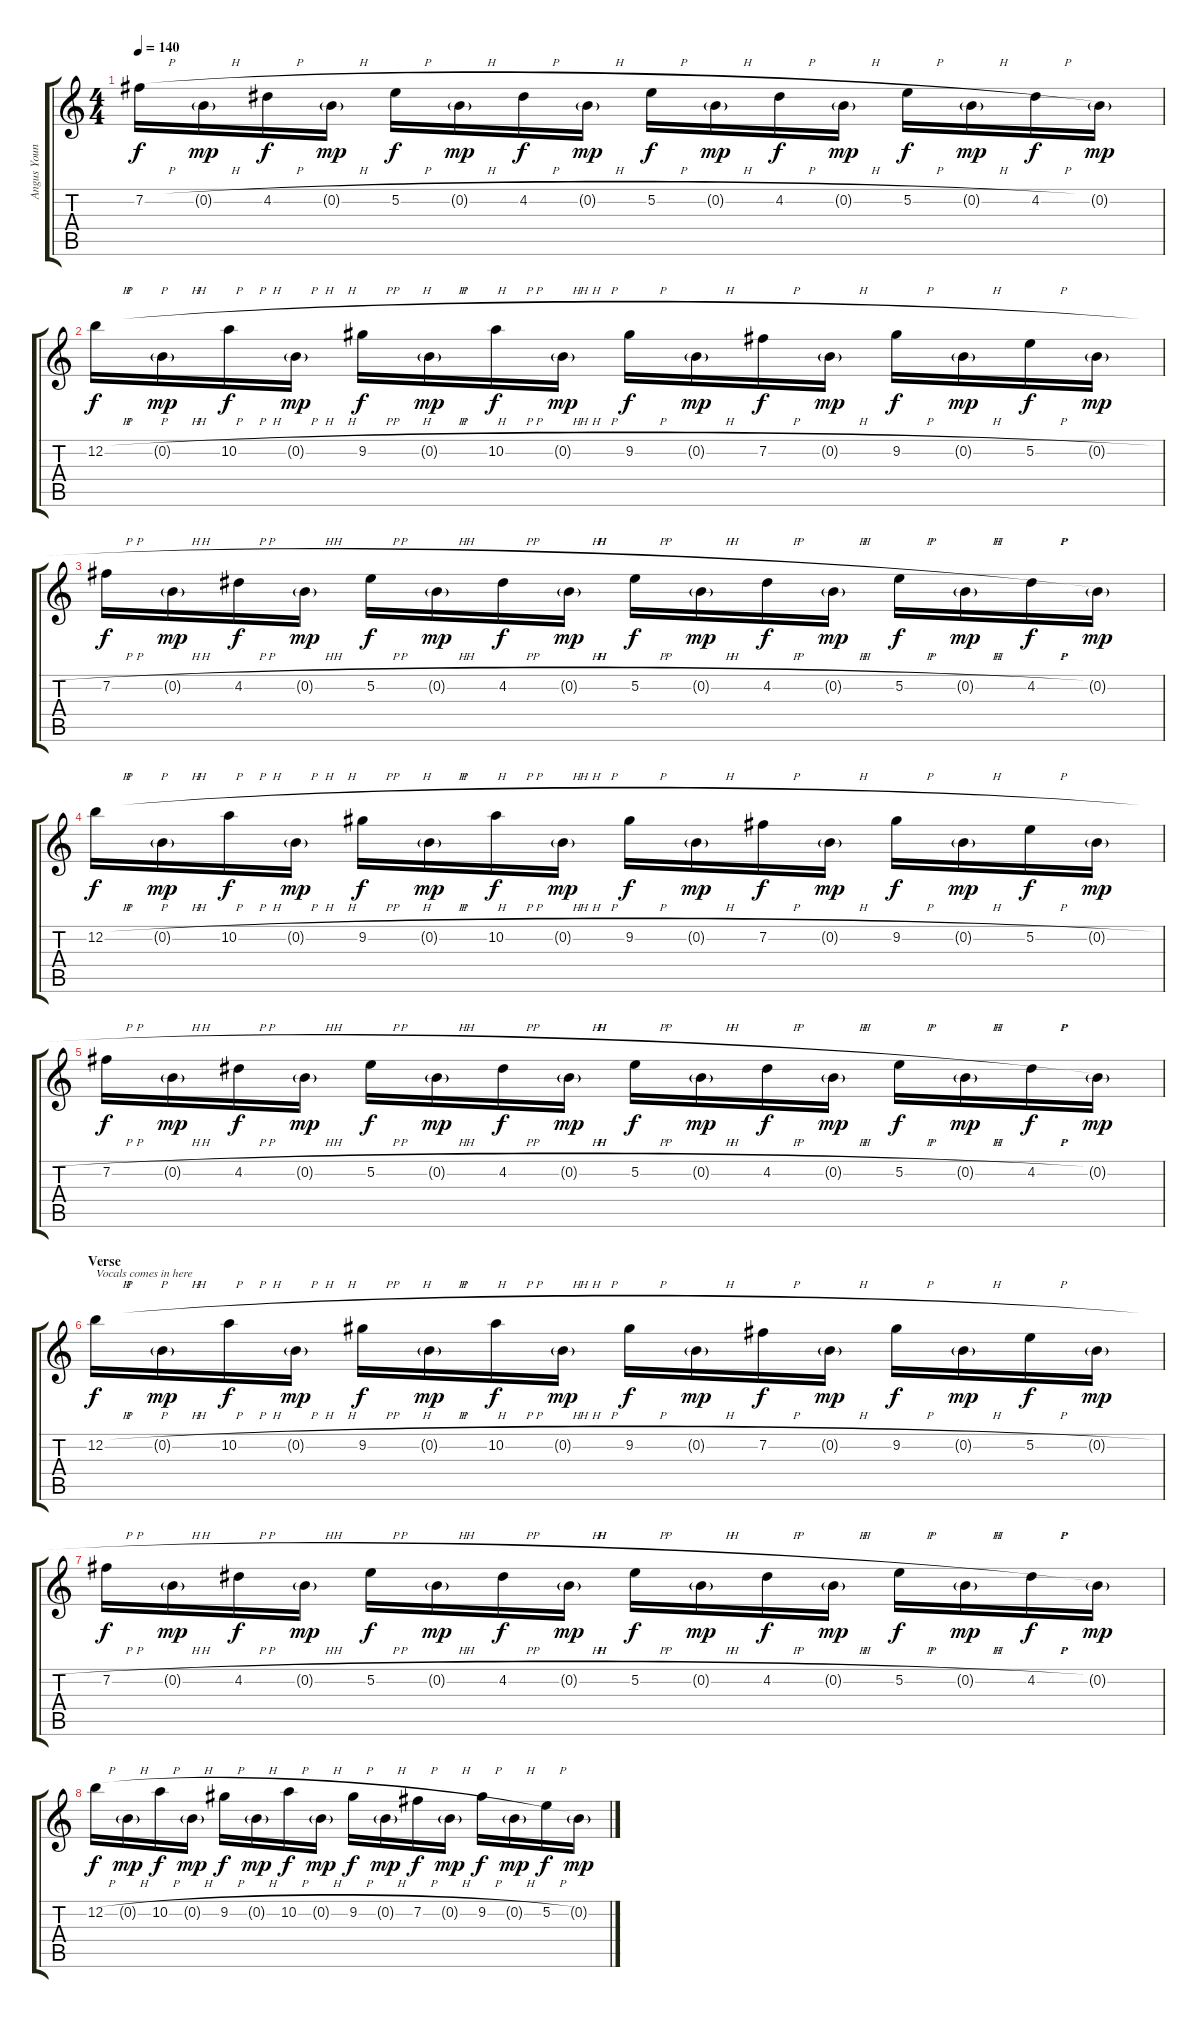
\track ("Angus Young" "Angus Youn") {instrument distortionguitar}
\staff {score tabs}
\tuning (E4 B3 G3 D3 A2 E2) {hide}
\ts (4 4)
\tempo 140
\clef g2
\ks c
7.2{h}.16{dy f} 0.2{h g}.16{dy mp} 4.2{h}.16{dy f} 0.2{h g}.16{dy mp} 5.2{h}.16{dy f} 0.2{h g}.16{dy mp} 4.2{h}.16{dy f} 0.2{h g}.16{dy mp} 5.2{h}.16{dy f} 0.2{h g}.16{dy mp} 4.2{h}.16{dy f} 0.2{h g}.16{dy mp} 5.2{h}.16{dy f} 0.2{h g}.16{dy mp} 4.2{h}.16{dy f} 0.2{g}.16{dy mp} |
12.2{h}.16{dy f} 0.2{h g}.16{dy mp} 10.2{h}.16{dy f} 0.2{h g}.16{dy mp} 9.2{h}.16{dy f} 0.2{h g}.16{dy mp} 10.2{h}.16{dy f} 0.2{h g}.16{dy mp} 9.2{h}.16{dy f} 0.2{h g}.16{dy mp} 7.2{h}.16{dy f} 0.2{h g}.16{dy mp} 9.2{h}.16{dy f} 0.2{h g}.16{dy mp} 5.2{h}.16{dy f} 0.2{h g}.16{dy mp} |
7.2{h}.16{dy f} 0.2{h g}.16{dy mp} 4.2{h}.16{dy f} 0.2{h g}.16{dy mp} 5.2{h}.16{dy f} 0.2{h g}.16{dy mp} 4.2{h}.16{dy f} 0.2{h g}.16{dy mp} 5.2{h}.16{dy f} 0.2{h g}.16{dy mp} 4.2{h}.16{dy f} 0.2{h g}.16{dy mp} 5.2{h}.16{dy f} 0.2{h g}.16{dy mp} 4.2{h}.16{dy f} 0.2{g}.16{dy mp} |
12.2{h}.16{dy f} 0.2{h g}.16{dy mp} 10.2{h}.16{dy f} 0.2{h g}.16{dy mp} 9.2{h}.16{dy f} 0.2{h g}.16{dy mp} 10.2{h}.16{dy f} 0.2{h g}.16{dy mp} 9.2{h}.16{dy f} 0.2{h g}.16{dy mp} 7.2{h}.16{dy f} 0.2{h g}.16{dy mp} 9.2{h}.16{dy f} 0.2{h g}.16{dy mp} 5.2{h}.16{dy f} 0.2{h g}.16{dy mp} |
7.2{h}.16{dy f} 0.2{h g}.16{dy mp} 4.2{h}.16{dy f} 0.2{h g}.16{dy mp} 5.2{h}.16{dy f} 0.2{h g}.16{dy mp} 4.2{h}.16{dy f} 0.2{h g}.16{dy mp} 5.2{h}.16{dy f} 0.2{h g}.16{dy mp} 4.2{h}.16{dy f} 0.2{h g}.16{dy mp} 5.2{h}.16{dy f} 0.2{h g}.16{dy mp} 4.2{h}.16{dy f} 0.2{g}.16{dy mp} |
\section ("" "Verse")
12.2{h}.16{txt "Vocals comes in here" dy f} 0.2{h g}.16{dy mp} 10.2{h}.16{dy f} 0.2{h g}.16{dy mp} 9.2{h}.16{dy f} 0.2{h g}.16{dy mp} 10.2{h}.16{dy f} 0.2{h g}.16{dy mp} 9.2{h}.16{dy f} 0.2{h g}.16{dy mp} 7.2{h}.16{dy f} 0.2{h g}.16{dy mp} 9.2{h}.16{dy f} 0.2{h g}.16{dy mp} 5.2{h}.16{dy f} 0.2{h g}.16{dy mp} |
7.2{h}.16{dy f} 0.2{h g}.16{dy mp} 4.2{h}.16{dy f} 0.2{h g}.16{dy mp} 5.2{h}.16{dy f} 0.2{h g}.16{dy mp} 4.2{h}.16{dy f} 0.2{h g}.16{dy mp} 5.2{h}.16{dy f} 0.2{h g}.16{dy mp} 4.2{h}.16{dy f} 0.2{h g}.16{dy mp} 5.2{h}.16{dy f} 0.2{h g}.16{dy mp} 4.2{h}.16{dy f} 0.2{g}.16{dy mp} |
12.2{h}.16{dy f} 0.2{h g}.16{dy mp} 10.2{h}.16{dy f} 0.2{h g}.16{dy mp} 9.2{h}.16{dy f} 0.2{h g}.16{dy mp} 10.2{h}.16{dy f} 0.2{h g}.16{dy mp} 9.2{h}.16{dy f} 0.2{h g}.16{dy mp} 7.2{h}.16{dy f} 0.2{h g}.16{dy mp} 9.2{h}.16{dy f} 0.2{h g}.16{dy mp} 5.2{h}.16{dy f} 0.2{h g}.16{dy mp}
